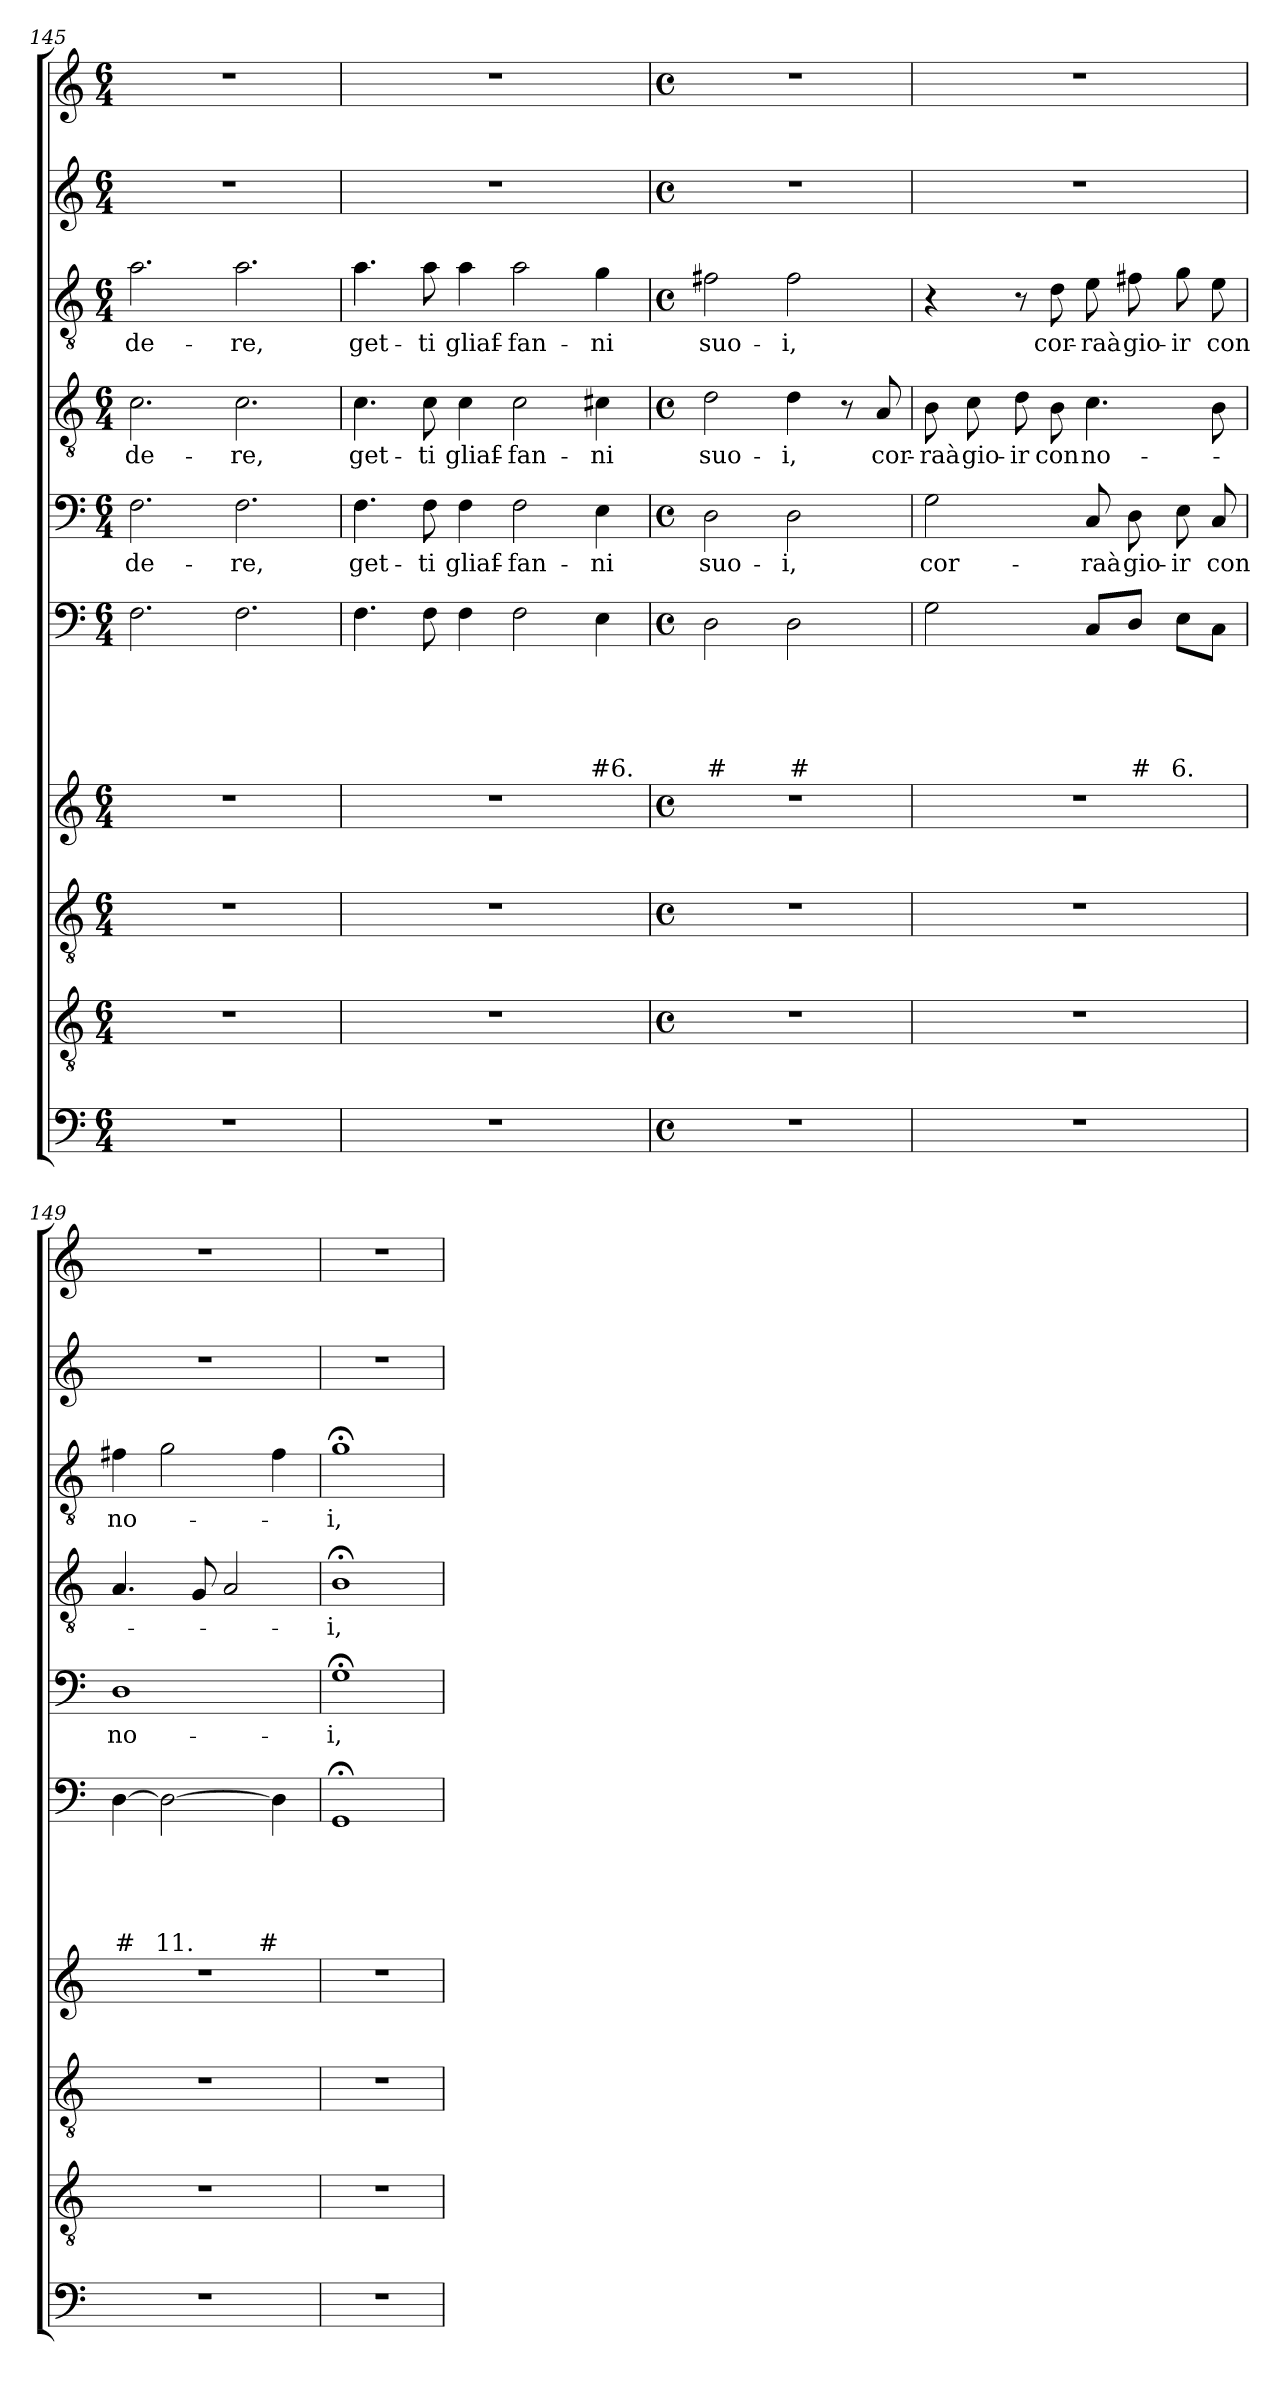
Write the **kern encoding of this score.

**kern	**kern	**kern	**kern	**kern	**text	**text	**text	**text	**text	**kern	**text	**kern	**text	**kern	**text	**kern	**kern
*part10	*part9	*part8	*part7	*part6	*part6	*part6	*part6	*part6	*part6	*part5	*part5	*part4	*part4	*part3	*part3	*part2	*part1
*staff10	*staff9	*staff8	*staff7	*staff6	*staff6	*staff6	*staff6	*staff6	*staff6	*staff5	*staff5	*staff4	*staff4	*staff3	*staff3	*staff2	*staff1
*clefF4	*clefGv2	*clefGv2	*clefG2	*clefF4	*	*	*	*	*	*clefF4	*	*clefGv2	*	*clefGv2	*	*clefG2	*clefG2
*k[]	*k[]	*k[]	*k[]	*k[]	*	*	*	*	*	*k[]	*	*k[]	*	*k[]	*	*k[]	*k[]
*C:	*C:	*C:	*C:	*C:	*	*	*	*	*	*C:	*	*C:	*	*C:	*	*C:	*C:
*M6/4	*M6/4	*M6/4	*M6/4	*M6/4	*	*	*	*	*	*M6/4	*	*M6/4	*	*M6/4	*	*M6/4	*M6/4
=145	=145	=145	=145	=145	=145	=145	=145	=145	=145	=145	=145	=145	=145	=145	=145	=145	=145
1.r	1.r	1.r	1.r	2.F\	.	.	.	.	.	2.F\	-de-	2.c\	-de-	2.a\	-de-	1.r	1.r
.	.	.	.	2.F\	.	.	.	.	.	2.F\	-re,	2.c\	-re,	2.a\	-re,	.	.
=146	=146	=146	=146	=146	=146	=146	=146	=146	=146	=146	=146	=146	=146	=146	=146	=146	=146
1.r	1.r	1.r	1.r	4.F\	.	.	.	.	.	4.F\	get-	4.c\	get-	4.a\	get-	1.r	1.r
.	.	.	.	8F\	.	.	.	.	.	8F\	-ti	8c\	-ti	8a\	-ti	.	.
.	.	.	.	4F\	.	.	.	.	.	4F\	gliaf-	4c\	gliaf-	4a\	gliaf-	.	.
.	.	.	.	2F\	.	.	.	.	.	2F\	-fan-	2c\	-fan-	2a\	-fan-	.	.
.	.	.	.	4E\	.	.	.	.	#6.	4E\	-ni	4c#X\	-ni	4g\	-ni	.	.
=147	=147	=147	=147	=147	=147	=147	=147	=147	=147	=147	=147	=147	=147	=147	=147	=147	=147
*M4/4	*M4/4	*M4/4	*M4/4	*M4/4	*	*	*	*	*	*M4/4	*	*M4/4	*	*M4/4	*	*M4/4	*M4/4
*met(c)	*met(c)	*met(c)	*met(c)	*met(c)	*	*	*	*	*	*met(c)	*	*met(c)	*	*met(c)	*	*met(c)	*met(c)
1r	1r	1r	1r	2D\	.	.	.	.	#	2D\	suo-	2d\	suo-	2f#X\	suo-	1r	1r
.	.	.	.	2D\	.	.	.	.	#	2D\	-i,	4d\	-i,	2f#\	-i,	.	.
.	.	.	.	.	.	.	.	.	.	.	.	8r	.	.	.	.	.
.	.	.	.	.	.	.	.	.	.	.	.	8A/	cor-	.	.	.	.
=148	=148	=148	=148	=148	=148	=148	=148	=148	=148	=148	=148	=148	=148	=148	=148	=148	=148
1r	1r	1r	1r	2G\	.	.	.	.	.	2G\	cor-	8B\	-raà	4r	.	1r	1r
.	.	.	.	.	.	.	.	.	.	.	.	8c\	gio-	.	.	.	.
.	.	.	.	.	.	.	.	.	.	.	.	8d\	-ir	8r	.	.	.
.	.	.	.	.	.	.	.	.	.	.	.	8B\	con	8d\	cor-	.	.
.	.	.	.	8C/L	.	.	.	.	.	8C/	-raà	4.c\	no-	8e\	-raà	.	.
.	.	.	.	8D/J	.	.	.	.	#	8D\	gio-	.	.	8f#X\	gio-	.	.
.	.	.	.	8E\L	.	.	.	.	6.	8E\	-ir	.	.	8g\	-ir	.	.
.	.	.	.	8C\J	.	.	.	.	.	8C/	con	8B\	.	8e\	con	.	.
!!LO:LB:g=z
=149	=149	=149	=149	=149	=149	=149	=149	=149	=149	=149	=149	=149	=149	=149	=149	=149	=149
1r	1r	1r	1r	[4D\	.	.	.	.	#	1D	no-	4.A/	.	4f#X\	no-	1r	1r
.	.	.	.	2D\_	.	.	.	.	11.	.	.	.	.	2g\	.	.	.
.	.	.	.	.	.	.	.	.	.	.	.	8G/	.	.	.	.	.
.	.	.	.	.	.	.	.	.	.	.	.	2A/	.	.	.	.	.
.	.	.	.	4D\]	.	.	.	.	#	.	.	.	.	4f#\	.	.	.
=150	=150	=150	=150	=150	=150	=150	=150	=150	=150	=150	=150	=150	=150	=150	=150	=150	=150
1r	1r	1r	1r	1GG;<	.	.	.	.	.	1G;<	-i,	1B;<	-i,	1g;<	-i,	1r	1r
=	=	=	=	=	=	=	=	=	=	=	=	=	=	=	=	=	=
*-	*-	*-	*-	*-	*-	*-	*-	*-	*-	*-	*-	*-	*-	*-	*-	*-	*-
